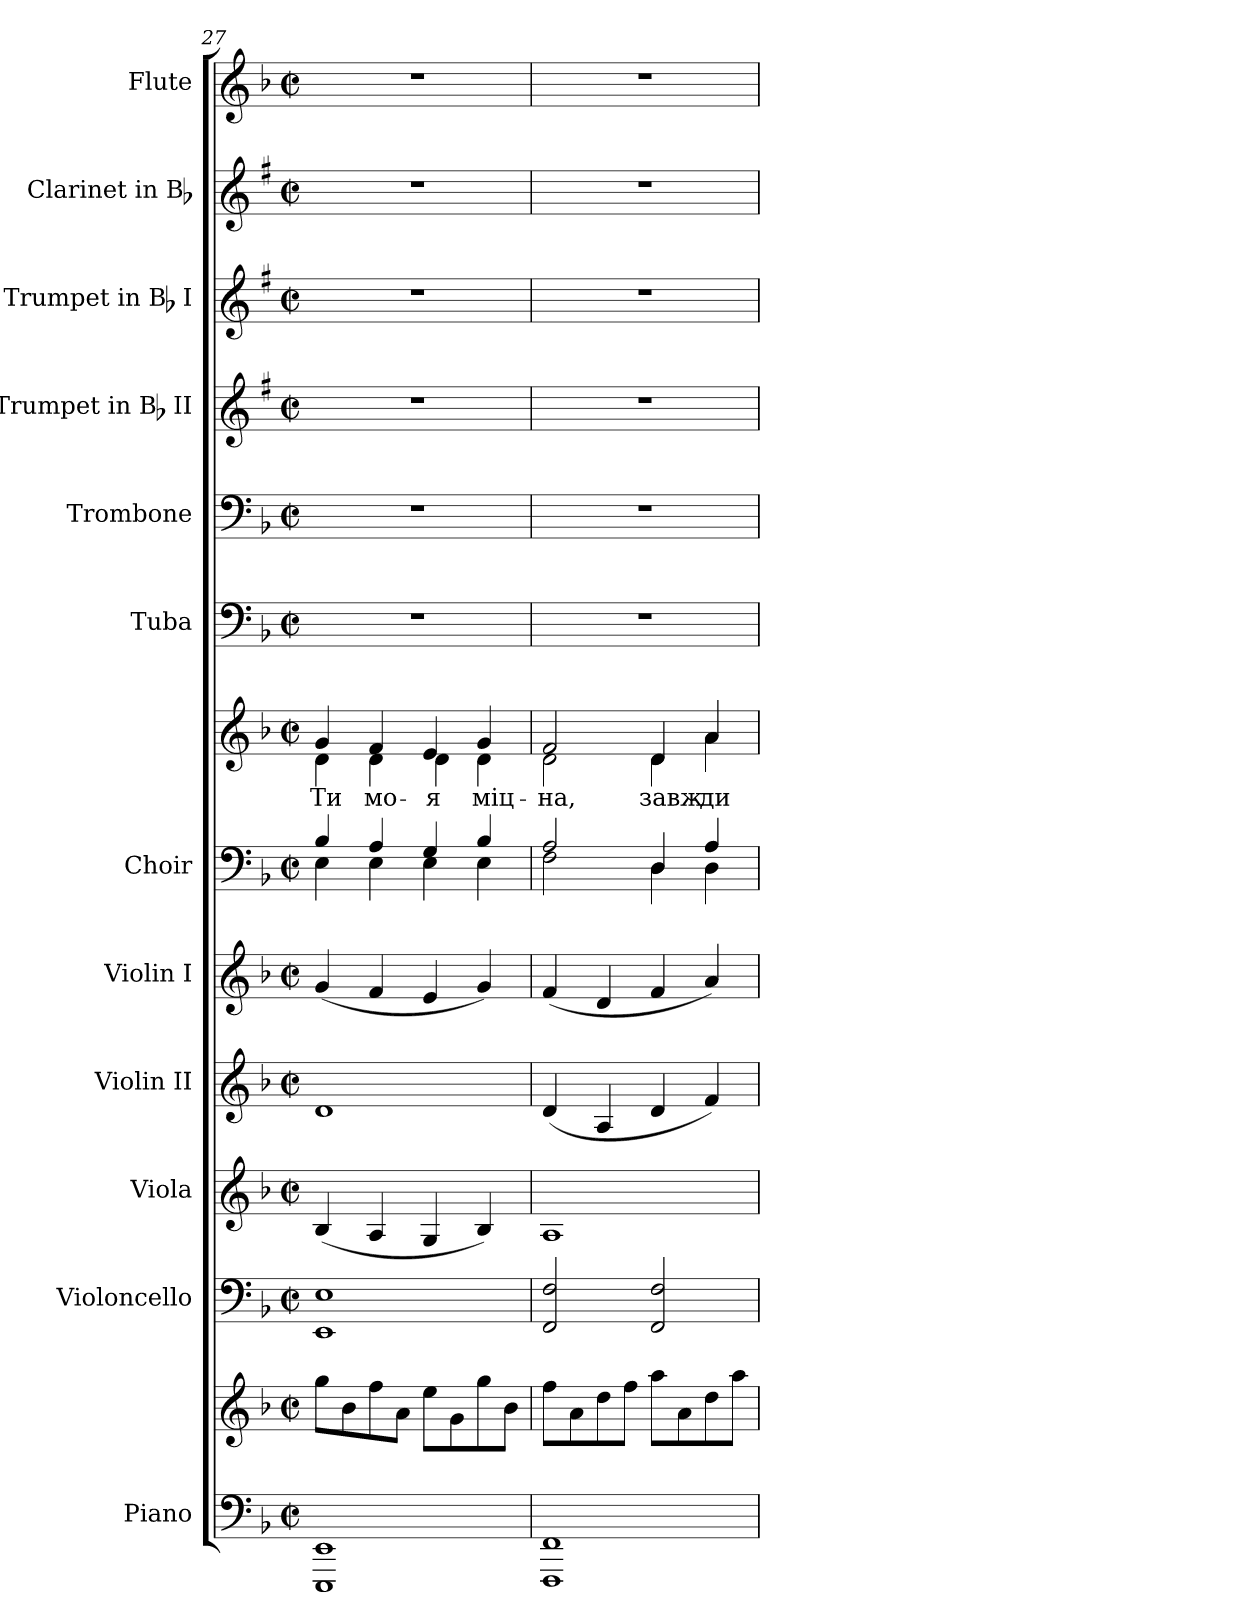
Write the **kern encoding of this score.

**kern	**kern	**kern	**kern	**kern	**kern	**kern	**kern	**text	**kern	**kern	**kern	**kern	**kern	**kern
*part12	*part12	*part11	*part10	*part9	*part8	*part7	*part7	*part7	*part6	*part5	*part4	*part3	*part2	*part1
*staff14	*staff13	*staff12	*staff11	*staff10	*staff9	*staff8	*staff7	*staff7	*staff6	*staff5	*staff4	*staff3	*staff2	*staff1
*I"Piano	*	*I"Violoncello	*I"Viola	*I"Violin II	*I"Violin I	*I"Choir	*	*	*I"Tuba	*I"Trombone	*I"Trumpet in Bb II	*I"Trumpet in Bb I	*I"Clarinet in Bb	*I"Flute
*	*	*	*	*	*	*	*	*	*I'Tba.	*I'Tbn.	*I'Tpt.	*I'Tpt.	*I'Cl.	*I'Fl.
*clefF4	*clefG2	*clefF4	*clefG2	*clefG2	*clefG2	*clefF4	*clefG2	*	*clefF4	*clefF4	*clefG2	*clefG2	*clefG2	*clefG2
*	*	*	*	*	*	*	*	*	*	*	*ITrd1c2	*ITrd1c2	*ITrd1c2	*
*k[b-]	*k[b-]	*k[b-]	*k[b-]	*k[b-]	*k[b-]	*k[b-]	*k[b-]	*	*k[b-]	*k[b-]	*k[b-]	*k[b-]	*k[b-]	*k[b-]
*d:	*d:	*d:	*d:	*d:	*d:	*d:	*d:	*	*d:	*d:	*d:	*d:	*d:	*d:
*M2/2	*M2/2	*M2/2	*M2/2	*M2/2	*M2/2	*M2/2	*M2/2	*	*M2/2	*M2/2	*M2/2	*M2/2	*M2/2	*M2/2
*met(c|)	*met(c|)	*met(c|)	*met(c|)	*met(c|)	*met(c|)	*met(c|)	*met(c|)	*	*met(c|)	*met(c|)	*met(c|)	*met(c|)	*met(c|)	*met(c|)
=27	=27	=27	=27	=27	=27	=27	=27	=27	=27	=27	=27	=27	=27	=27
*	*	*	*	*	*	*^	*	*	*	*	*	*	*	*
!	!	!	!	!	!	!	!	!	!LO:LY:b:color=#000000	!	!	!	!	!	!
*	*	*	*	*	*	*	*	*^	*	*	*	*	*	*	*
1EEEi 1EEi	8ggi\L	1EEi 1Ei	(4B-i/	1di	(4gi/	4B-i/	4Ei\	4gi/	4di\	Ти	1r	1r	1r	1r	1r	1r
.	8b-i\	.	.	.	.	.	.	.	.	.	.	.	.	.	.	.
!	!	!	!	!	!	!	!	!	!	!LO:LY:b:color=#000000	!	!	!	!	!	!
.	8ffi\	.	4Ai/	.	4fi/	4Ai/	4Ei\	4fi/	4di\	мо-	.	.	.	.	.	.
.	8ai\J	.	.	.	.	.	.	.	.	.	.	.	.	.	.	.
!	!	!	!	!	!	!	!	!	!	!LO:LY:b:color=#000000	!	!	!	!	!	!
.	8eei\L	.	4Gi/	.	4ei/	4Gi/	4Ei\	4ei/	4di\	-я	.	.	.	.	.	.
.	8gi\	.	.	.	.	.	.	.	.	.	.	.	.	.	.	.
!	!	!	!	!	!	!	!	!	!	!LO:LY:b:color=#000000	!	!	!	!	!	!
.	8ggi\	.	4B-i/)	.	4gi/)	4B-i/	4Ei\	4gi/	4di\	міц-	.	.	.	.	.	.
.	8b-i\J	.	.	.	.	.	.	.	.	.	.	.	.	.	.	.
!!LO:PB:g=z
=28	=28	=28	=28	=28	=28	=28	=28	=28	=28	=28	=28	=28	=28	=28	=28	=28
!	!	!	!	!	!	!	!	!	!	!LO:LY:b:color=#000000	!	!	!	!	!	!
1FFFi 1FFi	8ffi\L	2FFi/ 2Fi	1Ai	(4di/	(4fi/	2Ai/	2Fi\	2fi/	2di\	-на,	1r	1r	1r	1r	1r	1r
.	8ai\	.	.	.	.	.	.	.	.	.	.	.	.	.	.	.
.	8ddi\	.	.	4Ai/	4di/	.	.	.	.	.	.	.	.	.	.	.
.	8ffi\J	.	.	.	.	.	.	.	.	.	.	.	.	.	.	.
!	!	!	!	!	!	!	!	!	!	!LO:LY:b:color=#000000	!	!	!	!	!	!
.	8aai\L	2FFi/ 2Fi	.	4di/	4fi/	4Di/	4Di\	4di/	4di\	завж-	.	.	.	.	.	.
.	8ai\	.	.	.	.	.	.	.	.	.	.	.	.	.	.	.
!	!	!	!	!	!	!	!	!	!	!LO:LY:b:color=#000000	!	!	!	!	!	!
.	8ddi\	.	.	4fi/)	4ai/)	4Ai/	4Di\	4ai/	4ai\	-ди	.	.	.	.	.	.
.	8aai\J	.	.	.	.	.	.	.	.	.	.	.	.	.	.	.
*	*	*	*	*	*	*v	*v	*	*	*	*	*	*	*	*	*
*	*	*	*	*	*	*	*v	*v	*	*	*	*	*	*	*
=	=	=	=	=	=	=	=	=	=	=	=	=	=	=
*-	*-	*-	*-	*-	*-	*-	*-	*-	*-	*-	*-	*-	*-	*-
